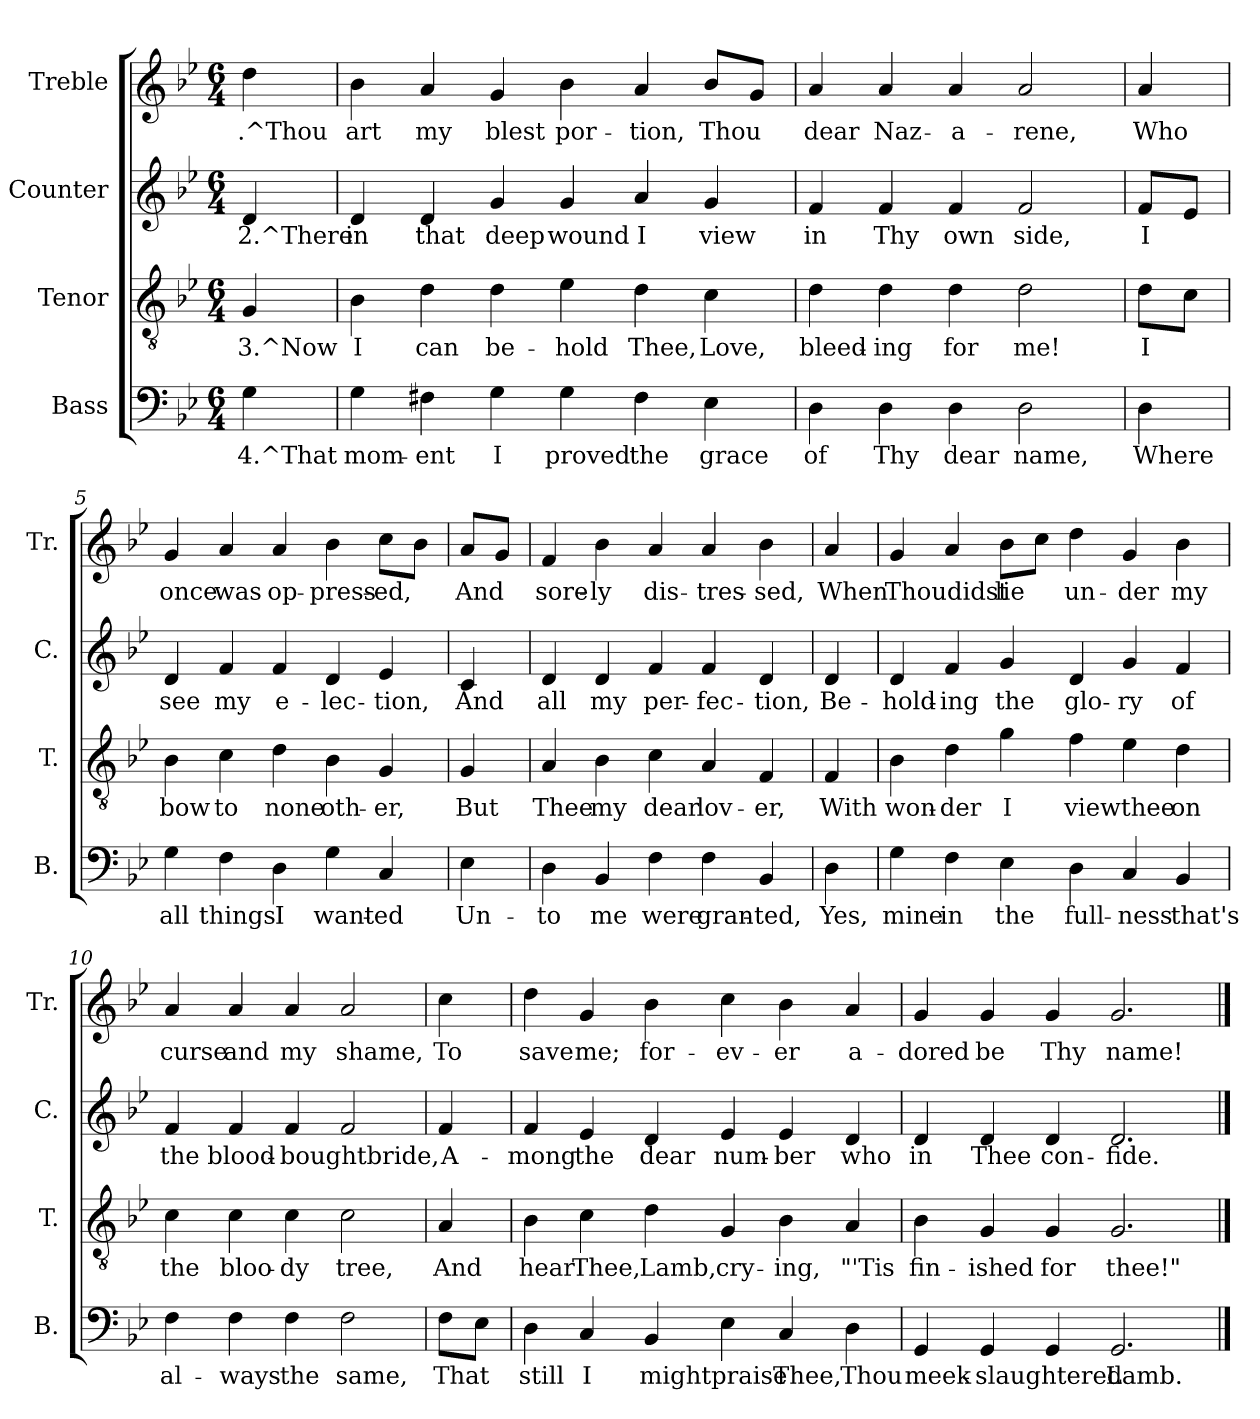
**kern	**text	**kern	**text	**kern	**text	**kern	**text
*part4	*part4	*part3	*part3	*part2	*part2	*part1	*part1
*staff4	*staff4	*staff3	*staff3	*staff2	*staff2	*staff1	*staff1
*I"Bass	*	*I"Tenor	*	*I"Counter	*	*I"Treble	*
*I'B.	*	*I'T.	*	*I'C.	*	*I'Tr.	*
!!LO:PB:g=z
*stria5	*	*stria5	*	*stria5	*	*stria5	*
*clefF4	*	*clefGv2	*	*clefG2	*	*clefG2	*
*k[b-e-]	*	*k[b-e-]	*	*k[b-e-]	*	*k[b-e-]	*
*B-:	*	*B-:	*	*B-:	*	*B-:	*
*M6/4	*	*M6/4	*	*M6/4	*	*M6/4	*
=1	=1	=1	=1	=1	=1	=1	=1
!	!LO:LY:b:rj	!	!LO:LY:b:rj	!	!LO:LY:b:rj	!	!LO:LY:b:rj
4G\	4.^That	4G/	3.^Now	4d/	2.^There	4dd<\	.^Thou
=2	=2	=2	=2	=2	=2	=2	=2
!	!LO:LY:b:rj	!	!LO:LY:b:rj	!	!LO:LY:b:rj	!	!LO:LY:b:rj
4G\	mom-	4B-\	I	4d/	in	4b-\	art
!	!LO:LY:b:rj	!	!LO:LY:b:rj	!	!LO:LY:b:rj	!	!LO:LY:b:rj
4F#X\	-ent	4d\	can	4d/	that	4a/	my
!	!LO:LY:b:rj	!	!LO:LY:b:rj	!	!LO:LY:b:rj	!	!LO:LY:b:rj
4G\	I	4d\	be-	4g/	deep	4g/	blest
!	!LO:LY:b:rj	!	!LO:LY:b:rj	!	!LO:LY:b:rj	!	!LO:LY:b:rj
4G\	proved	4e-\	-hold	4g/	wound	4b-\	por-
!	!LO:LY:b:rj	!	!LO:LY:b:rj	!	!LO:LY:b:rj	!	!LO:LY:b:rj
4F#\	the	4d\	Thee,	4a/	I	4a/	-tion,
!	!LO:LY:b:rj	!	!LO:LY:b:rj	!	!LO:LY:b:rj	!	!LO:LY:b:rj
4E-\	grace	4c\	Love,	4g/	view	8b-/L	Thou
!	!	!	!	!	!	!	!LO:LY:b:rj
.	.	.	.	.	.	8g/J	.
=3	=3	=3	=3	=3	=3	=3	=3
!	!LO:LY:b:rj	!	!LO:LY:b:rj	!	!LO:LY:b:rj	!	!LO:LY:b:rj
4D\	of	4d\	bleed-	4f/	in	4a/	dear
!	!LO:LY:b:rj	!	!LO:LY:b:rj	!	!LO:LY:b:rj	!	!LO:LY:b:rj
4D\	Thy	4d\	-ing	4f/	Thy	4a/	Naz-
!	!LO:LY:b:rj	!	!LO:LY:b:rj	!	!LO:LY:b:rj	!	!LO:LY:b:rj
4D\	dear	4d\	for	4f/	own	4a/	-a-
!	!LO:LY:b:rj	!	!LO:LY:b:rj	!	!LO:LY:b:rj	!	!LO:LY:b:rj
2D\	name,	2d\	me!	2f/	side,	2a/	-rene,
=4	=4	=4	=4	=4	=4	=4	=4
!	!LO:LY:b:rj	!	!LO:LY:b:rj	!	!LO:LY:b:rj	!	!LO:LY:b:rj
4D\	Where	8d\L	I	8f/L	I	4a/	Who
!	!	!	!LO:LY:b:rj	!	!LO:LY:b:rj	!	!
.	.	8c\J	.	8e-/J	.	.	.
!!LO:LB:g=z
=5	=5	=5	=5	=5	=5	=5	=5
!	!LO:LY:b:rj	!	!LO:LY:b:rj	!	!LO:LY:b:rj	!	!LO:LY:b:rj
4G\	all	4B-\	bow	4d/	see	4g/	once
!	!LO:LY:b:rj	!	!LO:LY:b:rj	!	!LO:LY:b:rj	!	!LO:LY:b:rj
4F\	things	4c\	to	4f/	my	4a/	was
!	!LO:LY:b:rj	!	!LO:LY:b:rj	!	!LO:LY:b:rj	!	!LO:LY:b:rj
4D\	I	4d\	none	4f/	e-	4a/	op-
!	!LO:LY:b:rj	!	!LO:LY:b:rj	!	!LO:LY:b:rj	!	!LO:LY:b:rj
4G\	want-	4B-\	oth-	4d/	-lec-	4b-\	-press-
!	!LO:LY:b:rj	!	!LO:LY:b:rj	!	!LO:LY:b:rj	!	!LO:LY:b:rj
4C/	-ed	4G/	-er,	4e-/	-tion,	8cc\L	-ed,
!	!	!	!	!	!	!	!LO:LY:b:rj
.	.	.	.	.	.	8b-\J	.
=6	=6	=6	=6	=6	=6	=6	=6
!	!LO:LY:b:rj	!	!LO:LY:b:rj	!	!LO:LY:b:rj	!	!LO:LY:b:rj
4E-\	Un-	4G/	But	4c/	And	8a/L	And
!	!	!	!	!	!	!	!LO:LY:b:rj
.	.	.	.	.	.	8g/J	.
=7	=7	=7	=7	=7	=7	=7	=7
!	!LO:LY:b:rj	!	!LO:LY:b:rj	!	!LO:LY:b:rj	!	!LO:LY:b:rj
4D\	-to	4A/	Thee	4d/	all	4f/	sore-
!	!LO:LY:b:rj	!	!LO:LY:b:rj	!	!LO:LY:b:rj	!	!LO:LY:b:rj
4BB-/	me	4B-\	my	4d/	my	4b-\	-ly
!	!LO:LY:b:rj	!	!LO:LY:b:rj	!	!LO:LY:b:rj	!	!LO:LY:b:rj
4F\	were	4c\	dear	4f/	per-	4a/	dis-
!	!LO:LY:b:rj	!	!LO:LY:b:rj	!	!LO:LY:b:rj	!	!LO:LY:b:rj
4F\	gran-	4A/	lov-	4f/	-fec-	4a/	-tres-
!	!LO:LY:b:rj	!	!LO:LY:b:rj	!	!LO:LY:b:rj	!	!LO:LY:b:rj
4BB-/	-ted,	4F/	-er,	4d/	-tion,	4b-\	-sed,
=8	=8	=8	=8	=8	=8	=8	=8
!	!LO:LY:b:rj	!	!LO:LY:b:rj	!	!LO:LY:b:rj	!	!LO:LY:b:rj
4D\	Yes,	4F/	With	4d/	Be-	4a/	When
=9	=9	=9	=9	=9	=9	=9	=9
!	!LO:LY:b:rj	!	!LO:LY:b:rj	!	!LO:LY:b:rj	!	!LO:LY:b:rj
4G\	mine	4B-\	won-	4d/	-hold-	4g/	Thoudidst
!	!LO:LY:b:rj	!	!LO:LY:b:rj	!	!LO:LY:b:rj	!	!LO:LY:b:rj
4F\	in	4d\	-der	4f/	-ing	4a/	.
!	!LO:LY:b:rj	!	!LO:LY:b:rj	!	!LO:LY:b:rj	!	!LO:LY:b:rj
4E-\	the	4g\	I	4g/	the	8b-\L	lie
!	!	!	!	!	!	!	!LO:LY:b:rj
.	.	.	.	.	.	8cc\J	.
!	!LO:LY:b:rj	!	!LO:LY:b:rj	!	!LO:LY:b:rj	!	!LO:LY:b:rj
4D\	full-	4f\	viewthee	4d/	glo-	4dd\	un-
!	!LO:LY:b:rj	!	!LO:LY:b:rj	!	!LO:LY:b:rj	!	!LO:LY:b:rj
4C/	-ness	4e-\	.	4g/	-ry	4g/	-der
!	!LO:LY:b:rj	!	!LO:LY:b:rj	!	!LO:LY:b:rj	!	!LO:LY:b:rj
4BB-/	that's	4d\	on	4f/	of	4b-\	my
!!LO:PB:g=z
=10	=10	=10	=10	=10	=10	=10	=10
!	!LO:LY:b:rj	!	!LO:LY:b:rj	!	!LO:LY:b:rj	!	!LO:LY:b:rj
4F\	al-	4c\	the	4f/	the	4a/	curse
!	!LO:LY:b:rj	!	!LO:LY:b:rj	!	!LO:LY:b:rj	!	!LO:LY:b:rj
4F\	-ways	4c\	bloo-	4f/	blood-	4a/	and
!	!LO:LY:b:rj	!	!LO:LY:b:rj	!	!LO:LY:b:rj	!	!LO:LY:b:rj
4F\	the	4c\	-dy	4f/	-boughtbride,	4a/	my
!	!LO:LY:b:rj	!	!LO:LY:b:rj	!	!LO:LY:b:rj	!	!LO:LY:b:rj
2F\	same,	2c\	tree,	2f/	.	2a/	shame,
=11	=11	=11	=11	=11	=11	=11	=11
!	!LO:LY:b:rj	!	!LO:LY:b:rj	!	!LO:LY:b:rj	!	!LO:LY:b:rj
8F\L	That	4A/	And	4f/	A-	4cc\	To
!	!LO:LY:b:rj	!	!	!	!	!	!
8E-\J	.	.	.	.	.	.	.
=12	=12	=12	=12	=12	=12	=12	=12
!	!LO:LY:b:rj	!	!LO:LY:b:rj	!	!LO:LY:b:rj	!	!LO:LY:b:rj
4D\	still	4B-\	hear	4f/	-mong	4dd\	save
!	!LO:LY:b:rj	!	!LO:LY:b:rj	!	!LO:LY:b:rj	!	!LO:LY:b:rj
4C/	I	4c\	Thee,	4e-/	the	4g/	me;
!	!LO:LY:b:rj	!	!LO:LY:b:rj	!	!LO:LY:b:rj	!	!LO:LY:b:rj
4BB-/	mightpraise	4d\	Lamb,	4d/	dear	4b-\	for-
!	!LO:LY:b:rj	!	!LO:LY:b:rj	!	!LO:LY:b:rj	!	!LO:LY:b:rj
4E-\	.	4G/	cry-	4e-/	num-	4cc\	-ev-
!	!LO:LY:b:rj	!	!LO:LY:b:rj	!	!LO:LY:b:rj	!	!LO:LY:b:rj
4C/	Thee,	4B-\	-ing,	4e-/	-ber	4b-\	-er
!	!LO:LY:b:rj	!	!LO:LY:b:rj	!	!LO:LY:b:rj	!	!LO:LY:b:rj
4D\	Thou	4A/	"'Tis	4d/	who	4a/	a-
=13	=13	=13	=13	=13	=13	=13	=13
!	!LO:LY:b:rj	!	!LO:LY:b:rj	!	!LO:LY:b:rj	!	!LO:LY:b:rj
4GG/	meek-	4B-\	fin-	4d/	in	4g/	-dored
!	!LO:LY:b:rj	!	!LO:LY:b:rj	!	!LO:LY:b:rj	!	!LO:LY:b:rj
4GG/	-slaughtered	4G/	-ished	4d/	Thee	4g/	be
!	!LO:LY:b:rj	!	!LO:LY:b:rj	!	!LO:LY:b:rj	!	!LO:LY:b:rj
4GG/	.	4G/	for	4d/	con-	4g/	Thy
!	!LO:LY:b:rj	!	!LO:LY:b:rj	!	!LO:LY:b:rj	!	!LO:LY:b:rj
2.GG/	Lamb.	2.G/	thee!"	2.d/	-fide.	2.g/	name!
==	==	==	==	==	==	==	==
*-	*-	*-	*-	*-	*-	*-	*-
